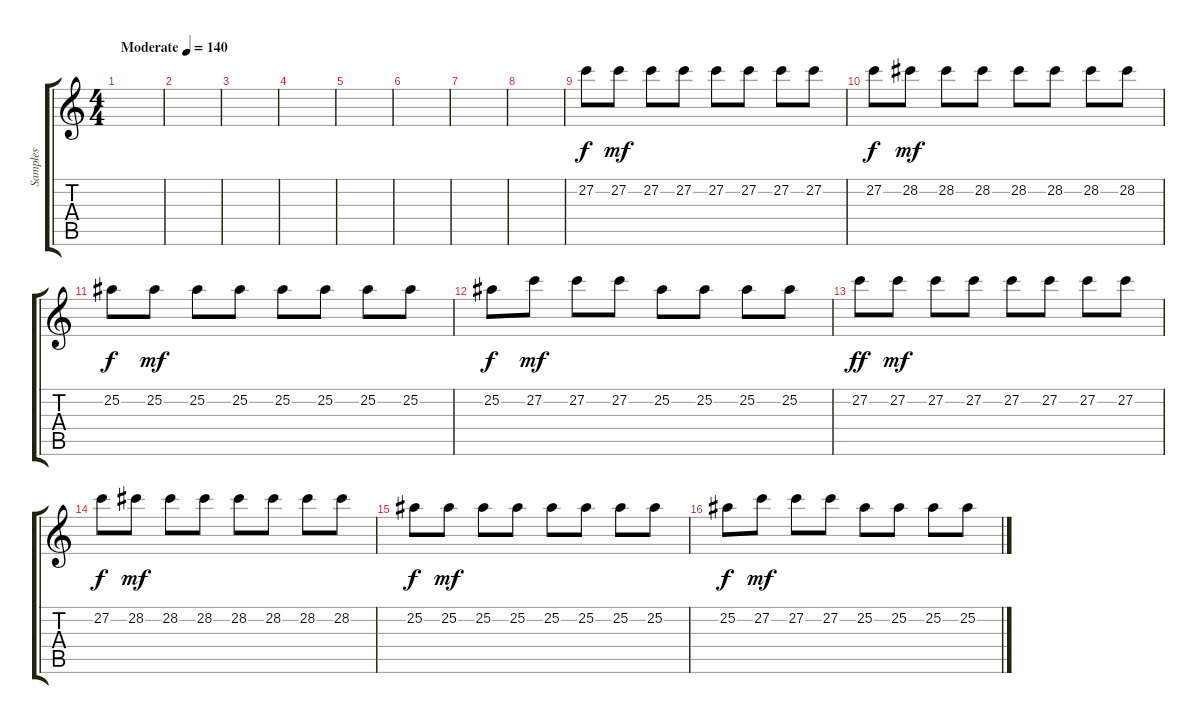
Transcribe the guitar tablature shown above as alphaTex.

\track ("Samples" "Samples") {instrument xylophone}
\staff {score tabs}
\tuning (D4 A3 F3 C3 G2 C2) {hide}
\ts (4 4)
\tempo (140 "Moderate")
\clef g2
\ks c
|
|
|
|
|
|
|
|
27.2.8 27.2.8{dy mf} 27.2.8 27.2.8 27.2.8 27.2.8 27.2.8 27.2.8 |
27.2.8{dy f} 28.2.8{dy mf} 28.2.8 28.2.8 28.2.8 28.2.8 28.2.8 28.2.8 |
25.2.8{dy f} 25.2.8{dy mf} 25.2.8 25.2.8 25.2.8 25.2.8 25.2.8 25.2.8 |
25.2.8{dy f} 27.2.8{dy mf} 27.2.8 27.2.8 25.2.8 25.2.8 25.2.8 25.2.8 |
27.2.8{dy ff} 27.2.8{dy mf} 27.2.8 27.2.8 27.2.8 27.2.8 27.2.8 27.2.8 |
27.2.8{dy f} 28.2.8{dy mf} 28.2.8 28.2.8 28.2.8 28.2.8 28.2.8 28.2.8 |
25.2.8{dy f} 25.2.8{dy mf} 25.2.8 25.2.8 25.2.8 25.2.8 25.2.8 25.2.8 |
25.2.8{dy f} 27.2.8{dy mf} 27.2.8 27.2.8 25.2.8 25.2.8 25.2.8 25.2.8
